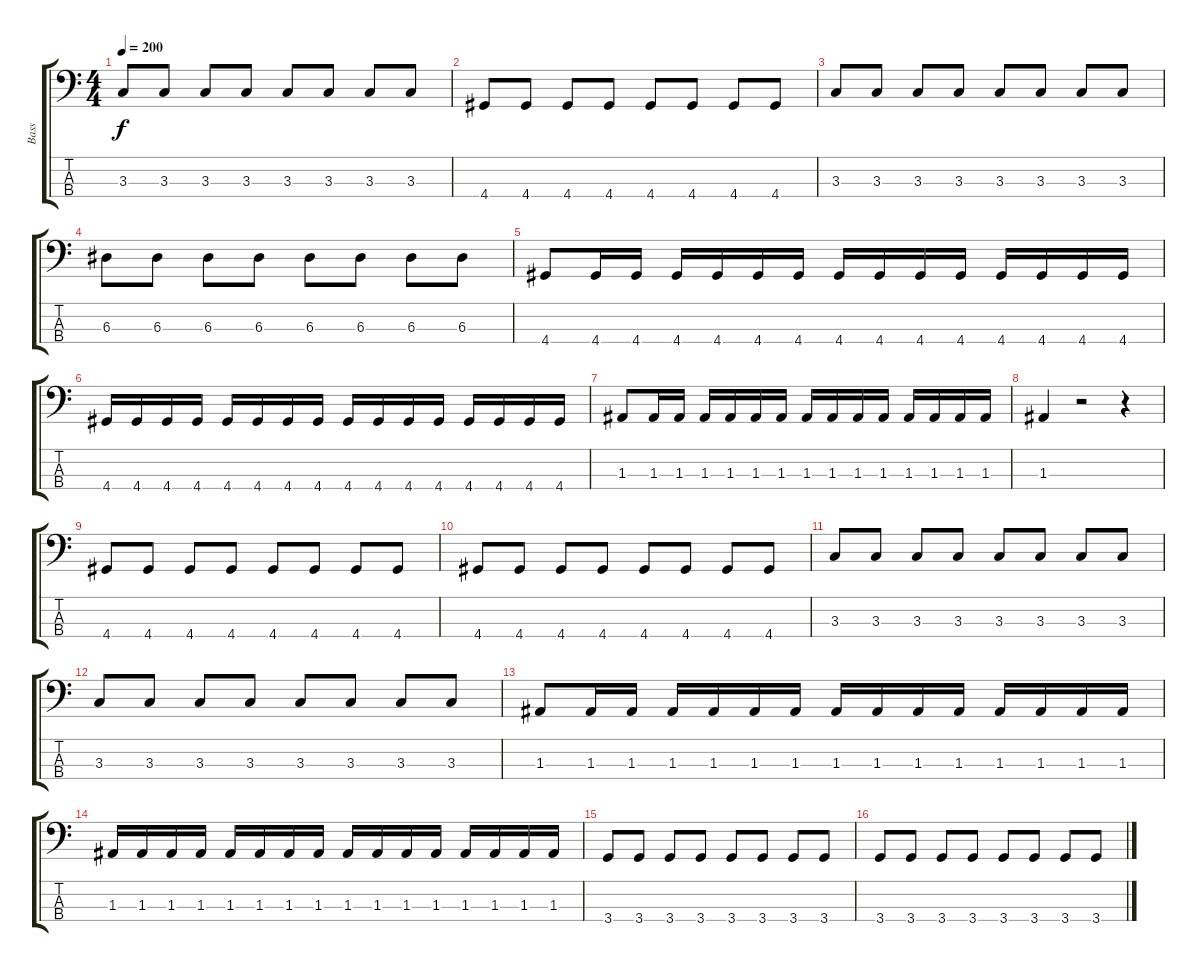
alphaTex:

\track ("Bass" "Bass") {instrument electricbassfinger}
\staff {score tabs}
\tuning (G2 D2 A1 E1) {hide}
\ts (4 4)
\tempo 200
\clef f4
\ks c
3.3.8{dy f} 3.3.8 3.3.8 3.3.8 3.3.8 3.3.8 3.3.8 3.3.8 |
4.4.8 4.4.8 4.4.8 4.4.8 4.4.8 4.4.8 4.4.8 4.4.8 |
3.3.8 3.3.8 3.3.8 3.3.8 3.3.8 3.3.8 3.3.8 3.3.8 |
6.3.8 6.3.8 6.3.8 6.3.8 6.3.8 6.3.8 6.3.8 6.3.8 |
4.4.8 4.4.16 4.4.16 4.4.16 4.4.16 4.4.16 4.4.16 4.4.16 4.4.16 4.4.16 4.4.16 4.4.16 4.4.16 4.4.16 4.4.16 |
4.4.16 4.4.16 4.4.16 4.4.16 4.4.16 4.4.16 4.4.16 4.4.16 4.4.16 4.4.16 4.4.16 4.4.16 4.4.16 4.4.16 4.4.16 4.4.16 |
1.3.8 1.3.16 1.3.16 1.3.16 1.3.16 1.3.16 1.3.16 1.3.16 1.3.16 1.3.16 1.3.16 1.3.16 1.3.16 1.3.16 1.3.16 |
1.3.4 r.2 r.4 |
\section ("" "")
4.4.8 4.4.8 4.4.8 4.4.8 4.4.8 4.4.8 4.4.8 4.4.8 |
4.4.8 4.4.8 4.4.8 4.4.8 4.4.8 4.4.8 4.4.8 4.4.8 |
3.3.8 3.3.8 3.3.8 3.3.8 3.3.8 3.3.8 3.3.8 3.3.8 |
3.3.8 3.3.8 3.3.8 3.3.8 3.3.8 3.3.8 3.3.8 3.3.8 |
1.3.8 1.3.16 1.3.16 1.3.16 1.3.16 1.3.16 1.3.16 1.3.16 1.3.16 1.3.16 1.3.16 1.3.16 1.3.16 1.3.16 1.3.16 |
1.3.16 1.3.16 1.3.16 1.3.16 1.3.16 1.3.16 1.3.16 1.3.16 1.3.16 1.3.16 1.3.16 1.3.16 1.3.16 1.3.16 1.3.16 1.3.16 |
3.4.8 3.4.8 3.4.8 3.4.8 3.4.8 3.4.8 3.4.8 3.4.8 |
3.4.8 3.4.8 3.4.8 3.4.8 3.4.8 3.4.8 3.4.8 3.4.8
